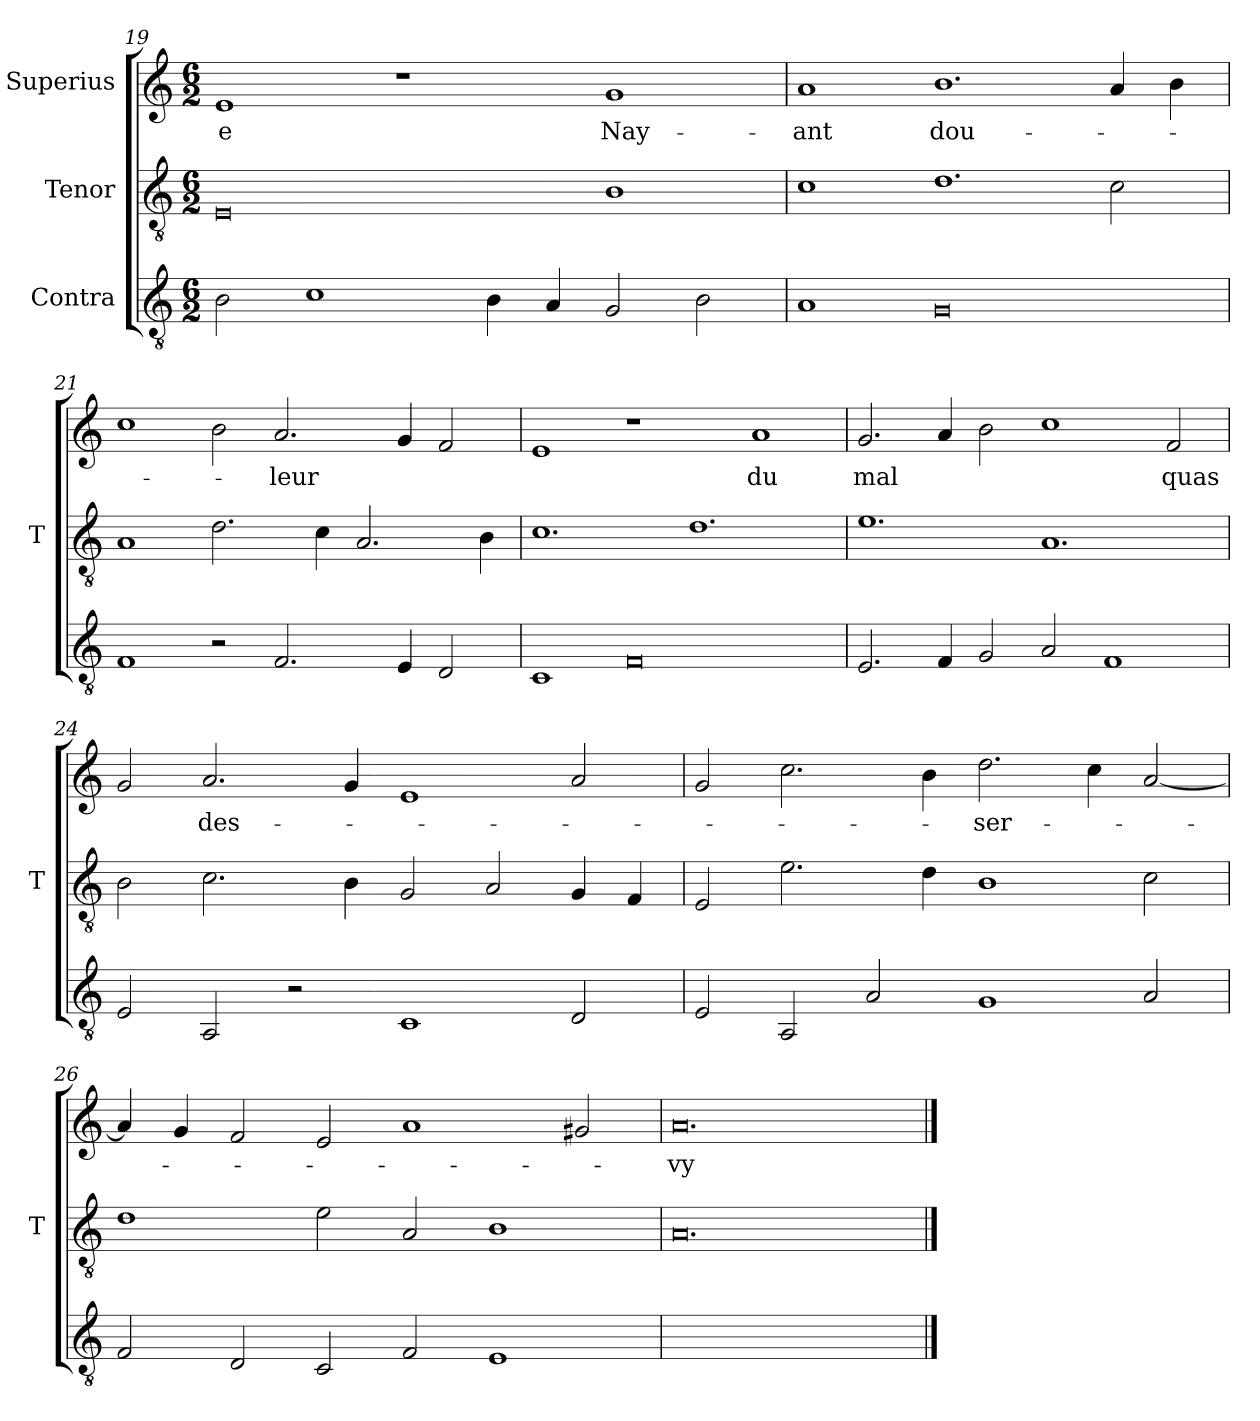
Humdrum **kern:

**kern	**kern	**kern	**text
*part3	*part2	*part1	*part1
*staff3	*staff2	*staff1	*staff1
*I"Contra	*I"Tenor	*I"Superius	*
*	*I'T	*	*
*clefGv2	*clefGv2	*clefG2	*
*M6/2	*M6/2	*M6/2	*
=19	=19	=19	=19
2B	0E	1e	-e
1c	.	.	.
.	.	1r	.
4B	.	.	.
4A	.	.	.
2G	1B	1g	Nay-
2B	.	.	.
=20	=20	=20	=20
1A	1c	1a	-ant
0G	1.d	1.b	dou-
.	2c	4a	.
.	.	4b	.
=21	=21	=21	=21
1F	1A	1cc	.
2r	2.d	2b	.
2.F	.	2.a	-leur
.	4c	.	.
.	2.A	.	.
4E	.	4g	.
2D	.	2f	.
.	4B	.	.
=22	=22	=22	=22
1C	1.c	1e	.
0F	.	1r	.
.	1.d	.	.
.	.	1a	-du
=23	=23	=23	=23
2.E	1.e	2.g	-mal
4F	.	4a	.
2G	.	2b	.
2A	1.A	1cc	.
1F	.	.	.
.	.	2f	-quas
=24	=24	=24	=24
2E	2B	2g	.
2AA	2.c	2.a	des-
2r	.	.	.
.	4B	4g	.
1C	2G	1e	.
.	2A	.	.
2D	4G	2a	.
.	4F	.	.
=25	=25	=25	=25
2E	2E	2g	.
2AA	2.e	2.cc	.
2A	.	.	.
.	4d	4b	.
1G	1B	2.dd	-ser-
.	.	4cc	.
2A	2c	[2a	.
=26	=26	=26	=26
2F	1d	4a]	.
.	.	4g	.
2D	.	2f	.
2C	2e	2e	.
2F	2A	1a	.
1E	1B	.	.
.	.	2g#X	.
=27	=27	=27	=27
0.ryy	0.A	0.a	-vy
==	==	==	==
*-	*-	*-	*-
